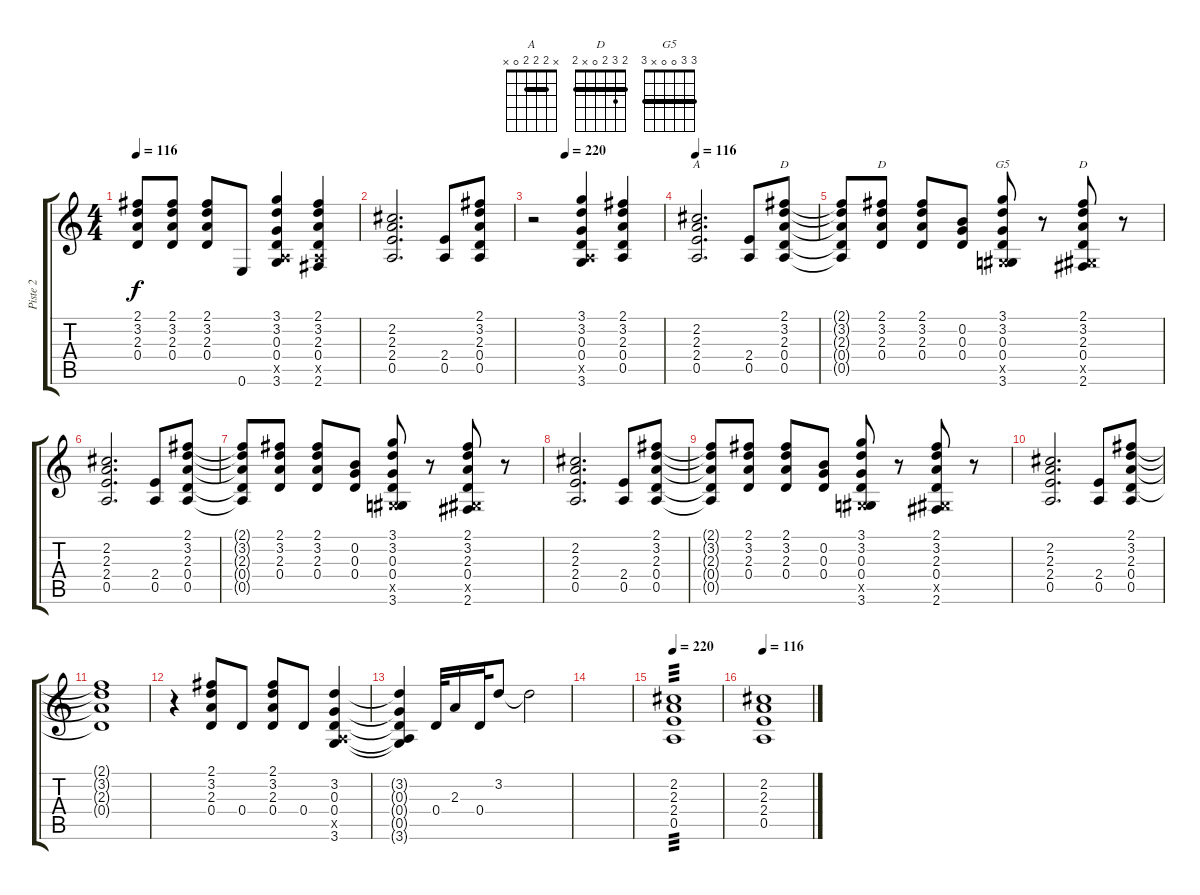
\track ("Piste 2" "Piste 2") {instrument overdrivenguitar}
\staff {score tabs}
\tuning (E4 B3 G3 D3 A2 E2) {hide}
\chord ("A" x 2 2 2 0 x) {barre 2}
\chord ("D" 2 3 2 0 0 x) {barre 2}
\chord ("D" 2 3 2 0 x x) {barre 2}
\chord ("G5" 3 3 0 0 x 3) {barre 3}
\chord ("D" 2 3 2 0 x 2) {barre 2}
\ts (4 4)
\tempo 116
\clef g2
\ks c
(2.1{t} 3.2{t} 2.3{t} 0.4{t}).8{dy f} (2.1 3.2 2.3 0.4).8 (2.1 3.2 2.3 0.4).8 0.6.8 (3.1 3.2 0.3 0.4 0.5{x} 3.6).4 (2.1 3.2 2.3 0.4 0.5{x} 2.6).4 |
(2.2 2.3 2.4 0.5).2{d} (2.4 0.5).8 (2.1 3.2 2.3 0.4 0.5).8 |
\tempo (220 0.25)
r.2 (3.1 3.2 0.3 0.4 0.5{x} 3.6).4 (2.1 3.2 2.3 0.4 0.5).4 |
\tempo 116
(2.2 2.3 2.4 0.5).2{d ch "A"} (2.4 0.5).8 (2.1 3.2 2.3 0.4 0.5).8{ch "D"} |
(2.1{t} 3.2{t} 2.3{t} 0.4{t} 0.5{t}).8 (2.1 3.2 2.3 0.4).8{ch "D"} (2.1 3.2 2.3 0.4).8 (0.2 0.3 0.4).8 (3.1 3.2 0.3 0.4 -1.5{x} 3.6).8{ch "G5"} r.8 (2.1 3.2 2.3 0.4 -1.5{x} 2.6).8{ch "D"} r.8 |
(2.2 2.3 2.4 0.5).2{d} (2.4 0.5).8 (2.1 3.2 2.3 0.4 0.5).8 |
(2.1{t} 3.2{t} 2.3{t} 0.4{t} 0.5{t}).8 (2.1 3.2 2.3 0.4).8 (2.1 3.2 2.3 0.4).8 (0.2 0.3 0.4).8 (3.1 3.2 0.3 0.4 -1.5{x} 3.6).8 r.8 (2.1 3.2 2.3 0.4 -1.5{x} 2.6).8 r.8 |
(2.2 2.3 2.4 0.5).2{d} (2.4 0.5).8 (2.1 3.2 2.3 0.4 0.5).8 |
(2.1{t} 3.2{t} 2.3{t} 0.4{t} 0.5{t}).8 (2.1 3.2 2.3 0.4).8 (2.1 3.2 2.3 0.4).8 (0.2 0.3 0.4).8 (3.1 3.2 0.3 0.4 -1.5{x} 3.6).8 r.8 (2.1 3.2 2.3 0.4 -1.5{x} 2.6).8 r.8 |
(2.2 2.3 2.4 0.5).2{d} (2.4 0.5).8 (2.1 3.2 2.3 0.4 0.5).8 |
(2.1{t} 3.2{t} 2.3{t} 0.4{t}).1 |
r.4 (2.1 3.2 2.3 0.4).8 0.4.8 (2.1 3.2 2.3 0.4).8 0.4.8 (3.2 0.3 0.4 0.5{x} 3.6).4 |
(3.2{t} 0.3{t} 0.4{t} 0.5{t} 3.6{t}).4 0.4.32 2.3.16 0.4.32 3.2.8 3.2{t}.2 |
|
\tempo 220
(2.2 2.3 2.4 0.5).1{tp 3} |
\tempo 116
(2.2 2.3 2.4 0.5).1
